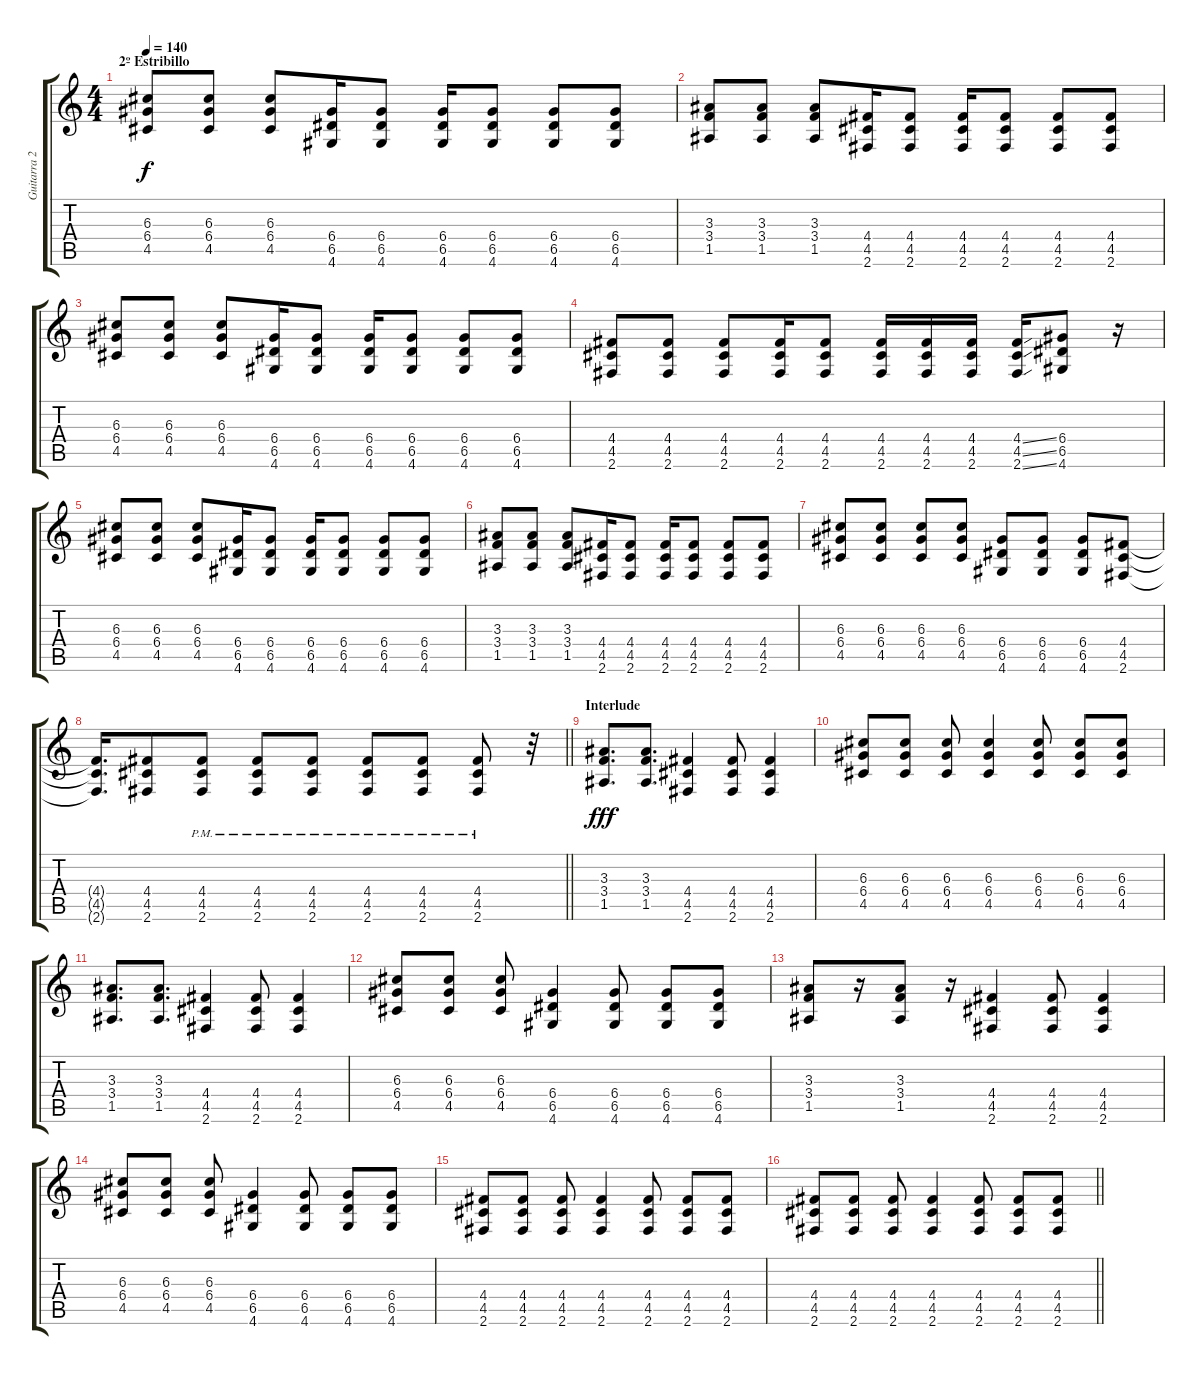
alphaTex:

\track ("Guitarra 2 (Noel)" "Guitarra 2") {instrument distortionguitar}
\staff {score tabs}
\tuning (E4 B3 G3 D3 A2 E2) {hide}
\ts (4 4)
\section ("" "2º Estribillo")
\tempo 140
\clef g2
\ks c
(6.3 6.4 4.5).8{dy f} (6.3 6.4 4.5).8 (6.3 6.4 4.5).8 (6.4 6.5 4.6).16 (6.4 6.5 4.6).8 (6.4 6.5 4.6).16 (6.4 6.5 4.6).8 (6.4 6.5 4.6).8 (6.4 6.5 4.6).8 |
(3.3 3.4 1.5).8 (3.3 3.4 1.5).8 (3.3 3.4 1.5).8 (4.4 4.5 2.6).16 (4.4 4.5 2.6).8 (4.4 4.5 2.6).16 (4.4 4.5 2.6).8 (4.4 4.5 2.6).8 (4.4 4.5 2.6).8 |
(6.3 6.4 4.5).8 (6.3 6.4 4.5).8 (6.3 6.4 4.5).8 (6.4 6.5 4.6).16 (6.4 6.5 4.6).8 (6.4 6.5 4.6).16 (6.4 6.5 4.6).8 (6.4 6.5 4.6).8 (6.4 6.5 4.6).8 |
(4.4 4.5 2.6).8 (4.4 4.5 2.6).8 (4.4 4.5 2.6).8 (4.4 4.5 2.6).16 (4.4 4.5 2.6).8 (4.4 4.5 2.6).16 (4.4 4.5 2.6).16 (4.4 4.5 2.6).16 (4.4{ss} 4.5{ss} 2.6{ss}).16 (6.4 6.5 4.6).8 r.16 |
(6.3 6.4 4.5).8 (6.3 6.4 4.5).8 (6.3 6.4 4.5).8 (6.4 6.5 4.6).16 (6.4 6.5 4.6).8 (6.4 6.5 4.6).16 (6.4 6.5 4.6).8 (6.4 6.5 4.6).8 (6.4 6.5 4.6).8 |
(3.3 3.4 1.5).8 (3.3 3.4 1.5).8 (3.3 3.4 1.5).8 (4.4 4.5 2.6).16 (4.4 4.5 2.6).8 (4.4 4.5 2.6).16 (4.4 4.5 2.6).8 (4.4 4.5 2.6).8 (4.4 4.5 2.6).8 |
(6.3 6.4 4.5).8 (6.3 6.4 4.5).8 (6.3 6.4 4.5).8 (6.3 6.4 4.5).8 (6.4 6.5 4.6).8 (6.4 6.5 4.6).8 (6.4 6.5 4.6).8 (4.4 4.5 2.6).8 |
\barLineRight lightlight
(4.4{t} 4.5{t} 2.6{t}).16{d} (4.4 4.5 2.6).8 (4.4{pm} 4.5{pm} 2.6{pm}).8 (4.4{pm} 4.5{pm} 2.6{pm}).8 (4.4{pm} 4.5{pm} 2.6{pm}).8 (4.4{pm} 4.5{pm} 2.6{pm}).8 (4.4{pm} 4.5{pm} 2.6{pm}).8 (4.4{pm} 4.5{pm} 2.6{pm}).8 r.32 |
\section ("" "Interlude")
(3.3 3.4 1.5).8{d dy fff} (3.3 3.4 1.5).8{d} (4.4 4.5 2.6).4 (4.4 4.5 2.6).8 (4.4 4.5 2.6).4 |
(6.3 6.4 4.5).8 (6.3 6.4 4.5).8 (6.3 6.4 4.5).8 (6.3 6.4 4.5).4 (6.3 6.4 4.5).8 (6.3 6.4 4.5).8 (6.3 6.4 4.5).8 |
(3.3 3.4 1.5).8{d} (3.3 3.4 1.5).8{d} (4.4 4.5 2.6).4 (4.4 4.5 2.6).8 (4.4 4.5 2.6).4 |
(6.3 6.4 4.5).8 (6.3 6.4 4.5).8 (6.3 6.4 4.5).8 (6.4 6.5 4.6).4 (6.4 6.5 4.6).8 (6.4 6.5 4.6).8 (6.4 6.5 4.6).8 |
(3.3 3.4 1.5).8 r.16 (3.3 3.4 1.5).8 r.16 (4.4 4.5 2.6).4 (4.4 4.5 2.6).8 (4.4 4.5 2.6).4 |
(6.3 6.4 4.5).8 (6.3 6.4 4.5).8 (6.3 6.4 4.5).8 (6.4 6.5 4.6).4 (6.4 6.5 4.6).8 (6.4 6.5 4.6).8 (6.4 6.5 4.6).8 |
(4.4 4.5 2.6).8 (4.4 4.5 2.6).8 (4.4 4.5 2.6).8 (4.4 4.5 2.6).4 (4.4 4.5 2.6).8 (4.4 4.5 2.6).8 (4.4 4.5 2.6).8 |
\barLineRight lightlight
(4.4 4.5 2.6).8 (4.4 4.5 2.6).8 (4.4 4.5 2.6).8 (4.4 4.5 2.6).4 (4.4 4.5 2.6).8 (4.4 4.5 2.6).8 (4.4 4.5 2.6).8
